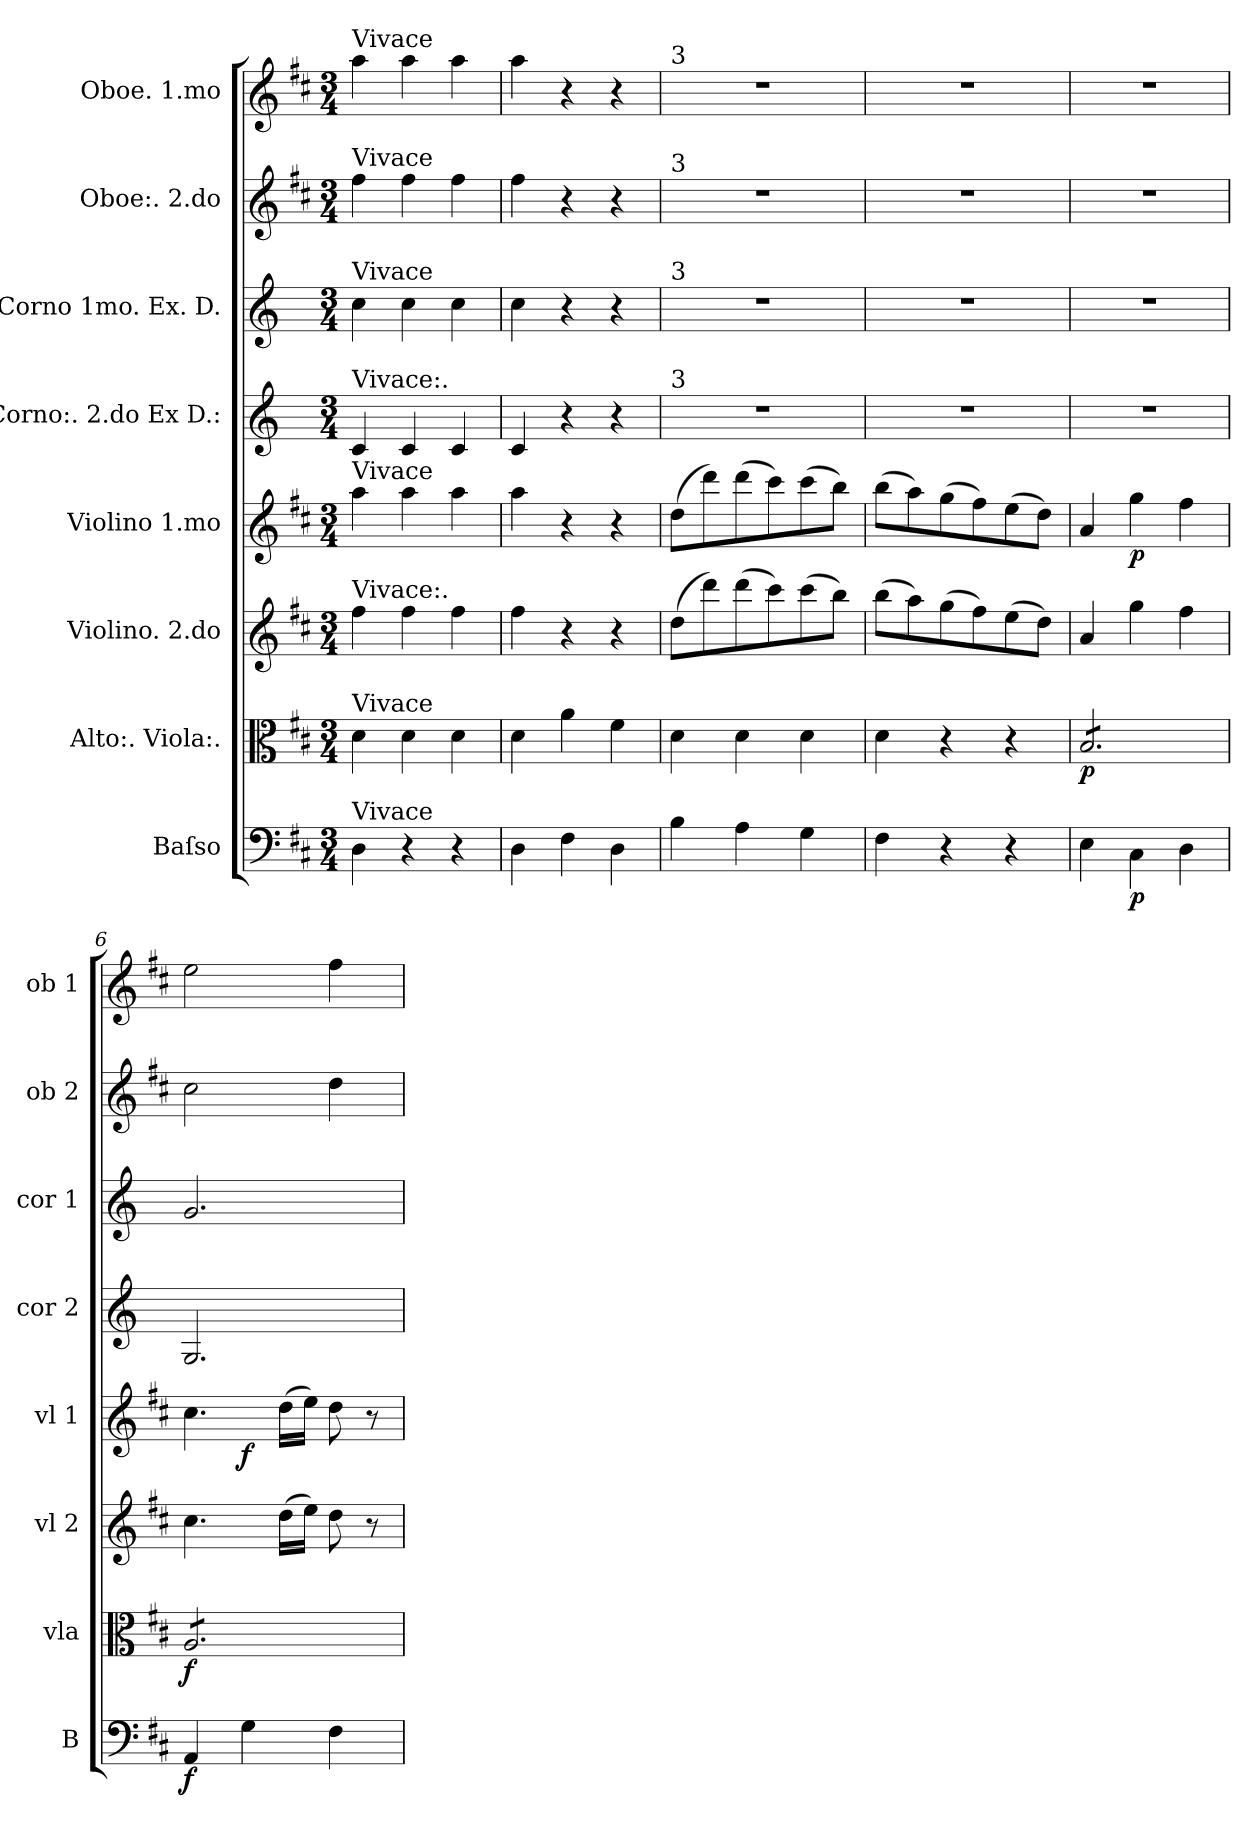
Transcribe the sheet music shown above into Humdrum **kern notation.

**kern	**dynam	**kern	**dynam	**kern	**dynam	**kern	**dynam	**kern	**kern	**kern	**kern
*part8	*part8	*part7	*part7	*part6	*part6	*part5	*part5	*part4	*part3	*part2	*part1
*staff8	*staff8	*staff7	*staff7	*staff6	*staff6	*staff5	*staff5	*staff4	*staff3	*staff2	*staff1
*I"Baſso	*	*I"Alto:. Viola:.	*	*I"Violino. 2.do	*	*I"Violino 1.mo	*	*I"Corno:. 2.do Ex D.:	*I"Corno 1mo. Ex. D.	*I"Oboe:. 2.do	*I"Oboe. 1.mo
*I'B	*	*I'vla	*	*I'vl 2	*	*I'vl 1	*	*I'cor 2	*I'cor 1	*I'ob 2	*I'ob 1
*clefF4	*	*clefC3	*	*clefG2	*	*clefG2	*	*clefG2	*clefG2	*clefG2	*clefG2
*	*	*	*	*	*	*	*	*ITrd6c10	*ITrd6c10	*	*
*k[f#c#]	*	*k[f#c#]	*	*k[f#c#]	*	*k[f#c#]	*	*k[f#c#]	*k[f#c#]	*k[f#c#]	*k[f#c#]
*D:	*	*D:	*	*D:	*	*D:	*	*	*	*D:	*D:
*M3/4	*	*M3/4	*	*M3/4	*	*M3/4	*	*M3/4	*M3/4	*M3/4	*M3/4
=1	=1	=1	=1	=1	=1	=1	=1	=1	=1	=1	=1
!	!	!	!	!	!	!	!	!	!	!	!LO:TX:a:t=Vivace
!	!	!	!	!	!	!	!	!	!	!LO:TX:a:t=Vivace	!
!	!	!	!	!	!	!	!	!	!LO:TX:a:t=Vivace	!	!
!	!	!	!	!	!	!	!	!LO:TX:a:t=Vivace&colon;.	!	!	!
!	!	!	!	!	!	!LO:TX:a:t=Vivace	!	!	!	!	!
!	!	!	!	!LO:TX:a:t=Vivace&colon;.	!	!	!	!	!	!	!
!	!	!LO:TX:a:t=Vivace	!	!	!	!	!	!	!	!	!
!LO:TX:a:t=Vivace	!	!	!	!	!	!	!	!	!	!	!
4D\	.	4d\	.	4ff#\	.	4aa\	.	4D/	4d\	4ff#\	4aa\
4r	.	4d\	.	4ff#\	.	4aa\	.	4D/	4d\	4ff#\	4aa\
4r	.	4d\	.	4ff#\	.	4aa\	.	4D/	4d\	4ff#\	4aa\
=2	=2	=2	=2	=2	=2	=2	=2	=2	=2	=2	=2
4D\	.	4d\	.	4ff#\	.	4aa\	.	4D/	4d\	4ff#\	4aa\
4F#\	.	4a\	.	4r	.	4r	.	4r	4r	4r	4r
4D\	.	4f#\	.	4r	.	4r	.	4r	4r	4r	4r
=3	=3	=3	=3	=3	=3	=3	=3	=3	=3	=3	=3
!	!	!	!	!	!	!	!	!	!	!	!LO:TX:a:t=3
!	!	!	!	!	!	!	!	!	!	!LO:TX:a:t=3	!
!	!	!	!	!	!	!	!	!	!LO:TX:a:t=3	!	!
!	!	!	!	!	!	!	!	!LO:TX:a:t=3	!	!	!
4B\	.	4d\	.	(8dd\L	.	(8dd\L	.	2.r	2.r	2.r	2.r
.	.	.	.	8ddd\)	.	8ddd\)	.	.	.	.	.
4A\	.	4d\	.	(8ddd\	.	(8ddd\	.	.	.	.	.
.	.	.	.	8ccc#\)	.	8ccc#\)	.	.	.	.	.
4G\	.	4d\	.	(8ccc#\	.	(8ccc#\	.	.	.	.	.
.	.	.	.	8bb\J)	.	8bb\J)	.	.	.	.	.
=4	=4	=4	=4	=4	=4	=4	=4	=4	=4	=4	=4
4F#\	.	4d\	.	(8bb\L	.	(8bb\L	.	2.r	2.r	2.r	2.r
.	.	.	.	8aa\)	.	8aa\)	.	.	.	.	.
4r	.	4r	.	(8gg\	.	(8gg\	.	.	.	.	.
.	.	.	.	8ff#\)	.	8ff#\)	.	.	.	.	.
4r	.	4r	.	(8ee\	.	(8ee\	.	.	.	.	.
.	.	.	.	8dd\J)	.	8dd\J)	.	.	.	.	.
=5	=5	=5	=5	=5	=5	=5	=5	=5	=5	=5	=5
!	!	!LO:TX:a:color=limegreen:t=S	!	!	!	!	!	!	!	!	!
*	*	*tremolo	*	*	*	*	*	*	*	*	*
4E\	.	8B/L	p	4a/	p.&colon;	4a/	.	2.r	2.r	2.r	2.r
.	.	8B/	.	.	.	.	.	.	.	.	.
4C#\	p	8B/	.	4gg\	.	4gg\	p	.	.	.	.
.	.	8B/	.	.	.	.	.	.	.	.	.
4D\	.	8B/	.	4ff#\	.	4ff#\	.	.	.	.	.
.	.	8B/J	.	.	.	.	.	.	.	.	.
=6	=6	=6	=6	=6	=6	=6	=6	=6	=6	=6	=6
*	*	*	*	*	*	*^	*	*	*	*	*
4AA/	f	8A/L	f	4.cc#\	.	4.cc#\	4ryy	.	2.AA/	2.A/	2cc#\	2ee\
.	.	8A/	.	.	.	.	.	.	.	.	.	.
4G\	.	8A/	.	.	.	.	2ryy	f	.	.	.	.
.	.	8A/	.	(16dd\LL	.	(16dd\LL	.	.	.	.	.	.
.	.	.	.	16ee\JJ)	.	16ee\JJ)	.	.	.	.	.	.
4F#\	.	8A/	.	8dd\	.	8dd\	.	.	.	.	4dd\	4ff#\
.	.	8A/J	.	8r	.	8r	.	.	.	.	.	.
*	*	*Xtremolo	*	*	*	*	*	*	*	*	*	*
*	*	*	*	*	*	*v	*v	*	*	*	*	*
=	=	=	=	=	=	=	=	=	=	=	=
*-	*-	*-	*-	*-	*-	*-	*-	*-	*-	*-	*-
